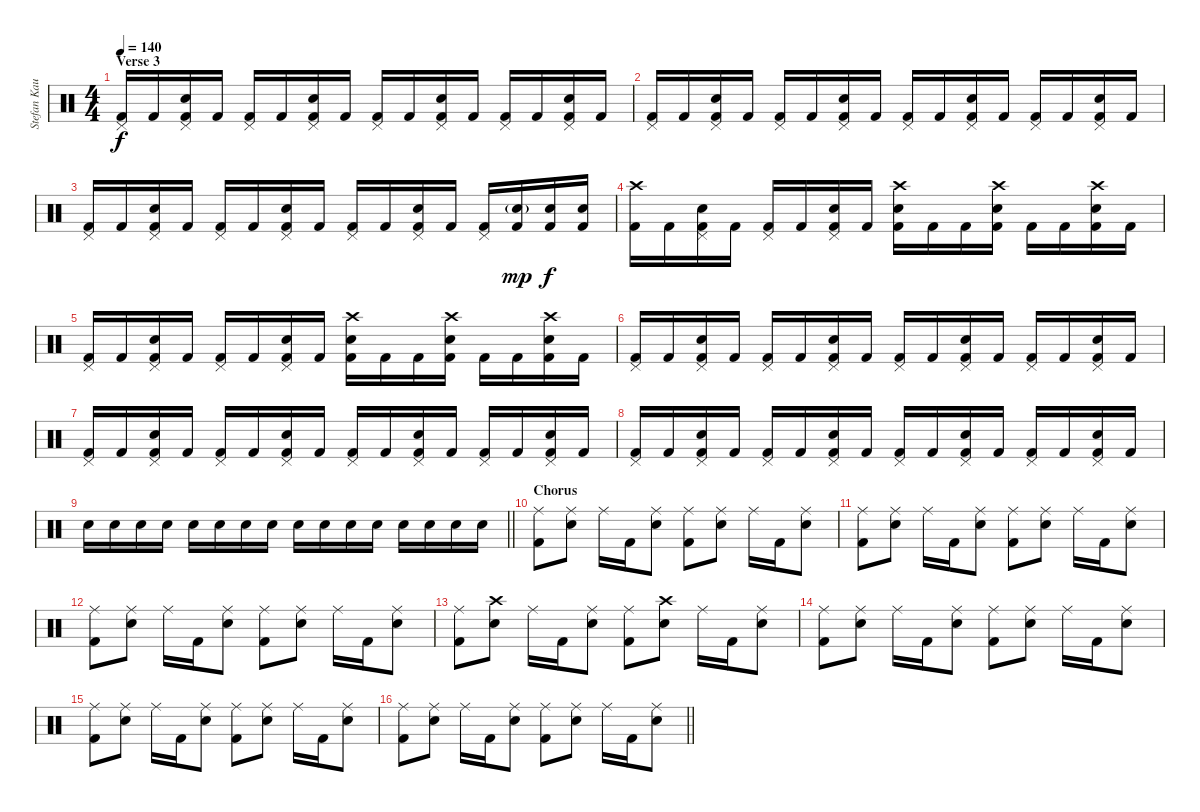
\track ("Stefan Kaufmann (Drums)" "Stefan Kau") {instrument percussion}
\staff {score}
\articulation defaults
\ts (4 4)
\section ("" "Verse 3")
\tempo 140
\clef neutral
\ks c
("Pedal Hi-Hat (hit)" "Kick (hit) 2").16{dy f} "Kick (hit) 2".16 ("Pedal Hi-Hat (hit)" "Snare (hit) 2" "Kick (hit) 2").16 "Kick (hit) 2".16 ("Pedal Hi-Hat (hit)" "Kick (hit) 2").16 "Kick (hit) 2".16 ("Pedal Hi-Hat (hit)" "Snare (hit) 2" "Kick (hit) 2").16 "Kick (hit) 2".16 ("Pedal Hi-Hat (hit)" "Kick (hit) 2").16 "Kick (hit) 2".16 ("Pedal Hi-Hat (hit)" "Snare (hit) 2" "Kick (hit) 2").16 "Kick (hit) 2".16 ("Pedal Hi-Hat (hit)" "Kick (hit) 2").16 "Kick (hit) 2".16 ("Pedal Hi-Hat (hit)" "Snare (hit) 2" "Kick (hit) 2").16 "Kick (hit) 2".16 |
("Pedal Hi-Hat (hit)" "Kick (hit) 2").16 "Kick (hit) 2".16 ("Pedal Hi-Hat (hit)" "Snare (hit) 2" "Kick (hit) 2").16 "Kick (hit) 2".16 ("Pedal Hi-Hat (hit)" "Kick (hit) 2").16 "Kick (hit) 2".16 ("Pedal Hi-Hat (hit)" "Snare (hit) 2" "Kick (hit) 2").16 "Kick (hit) 2".16 ("Pedal Hi-Hat (hit)" "Kick (hit) 2").16 "Kick (hit) 2".16 ("Pedal Hi-Hat (hit)" "Snare (hit) 2" "Kick (hit) 2").16 "Kick (hit) 2".16 ("Pedal Hi-Hat (hit)" "Kick (hit) 2").16 "Kick (hit) 2".16 ("Pedal Hi-Hat (hit)" "Snare (hit) 2" "Kick (hit) 2").16 "Kick (hit) 2".16 |
("Pedal Hi-Hat (hit)" "Kick (hit) 2").16 "Kick (hit) 2".16 ("Pedal Hi-Hat (hit)" "Snare (hit) 2" "Kick (hit) 2").16 "Kick (hit) 2".16 ("Pedal Hi-Hat (hit)" "Kick (hit) 2").16 "Kick (hit) 2".16 ("Pedal Hi-Hat (hit)" "Snare (hit) 2" "Kick (hit) 2").16 "Kick (hit) 2".16 ("Pedal Hi-Hat (hit)" "Kick (hit) 2").16 "Kick (hit) 2".16 ("Pedal Hi-Hat (hit)" "Snare (hit) 2" "Kick (hit) 2").16 "Kick (hit) 2".16 ("Pedal Hi-Hat (hit)" "Kick (hit) 2").16 ("Snare (hit) 2"{g} "Kick (hit) 2").16{dy mp} ("Snare (hit) 2" "Kick (hit) 2").16{dy f} ("Snare (hit) 2" "Kick (hit) 2").16 |
("Crash high (hit)" "Kick (hit) 2").16 "Kick (hit) 2".16 ("Pedal Hi-Hat (hit)" "Snare (hit) 2" "Kick (hit) 2").16 "Kick (hit) 2".16 ("Pedal Hi-Hat (hit)" "Kick (hit) 2").16 "Kick (hit) 2".16 ("Pedal Hi-Hat (hit)" "Snare (hit) 2" "Kick (hit) 2").16 "Kick (hit) 2".16 ("Crash high (hit)" "Snare (hit) 2" "Kick (hit) 2").16 "Kick (hit) 2".16 "Kick (hit) 2".16 ("Crash high (hit)" "Snare (hit) 2" "Kick (hit) 2").16 "Kick (hit) 2".16 "Kick (hit) 2".16 ("Crash high (hit)" "Snare (hit) 2" "Kick (hit) 2").16 "Kick (hit) 2".16 |
("Pedal Hi-Hat (hit)" "Kick (hit) 2").16 "Kick (hit) 2".16 ("Pedal Hi-Hat (hit)" "Snare (hit) 2" "Kick (hit) 2").16 "Kick (hit) 2".16 ("Pedal Hi-Hat (hit)" "Kick (hit) 2").16 "Kick (hit) 2".16 ("Pedal Hi-Hat (hit)" "Snare (hit) 2" "Kick (hit) 2").16 "Kick (hit) 2".16 ("Crash high (hit)" "Snare (hit) 2" "Kick (hit) 2").16 "Kick (hit) 2".16 "Kick (hit) 2".16 ("Crash high (hit)" "Snare (hit) 2" "Kick (hit) 2").16 "Kick (hit) 2".16 "Kick (hit) 2".16 ("Crash high (hit)" "Snare (hit) 2" "Kick (hit) 2").16 "Kick (hit) 2".16 |
("Pedal Hi-Hat (hit)" "Kick (hit) 2").16 "Kick (hit) 2".16 ("Pedal Hi-Hat (hit)" "Snare (hit) 2" "Kick (hit) 2").16 "Kick (hit) 2".16 ("Pedal Hi-Hat (hit)" "Kick (hit) 2").16 "Kick (hit) 2".16 ("Pedal Hi-Hat (hit)" "Snare (hit) 2" "Kick (hit) 2").16 "Kick (hit) 2".16 ("Pedal Hi-Hat (hit)" "Kick (hit) 2").16 "Kick (hit) 2".16 ("Pedal Hi-Hat (hit)" "Snare (hit) 2" "Kick (hit) 2").16 "Kick (hit) 2".16 ("Pedal Hi-Hat (hit)" "Kick (hit) 2").16 "Kick (hit) 2".16 ("Pedal Hi-Hat (hit)" "Snare (hit) 2" "Kick (hit) 2").16 "Kick (hit) 2".16 |
("Pedal Hi-Hat (hit)" "Kick (hit) 2").16 "Kick (hit) 2".16 ("Pedal Hi-Hat (hit)" "Snare (hit) 2" "Kick (hit) 2").16 "Kick (hit) 2".16 ("Pedal Hi-Hat (hit)" "Kick (hit) 2").16 "Kick (hit) 2".16 ("Pedal Hi-Hat (hit)" "Snare (hit) 2" "Kick (hit) 2").16 "Kick (hit) 2".16 ("Pedal Hi-Hat (hit)" "Kick (hit) 2").16 "Kick (hit) 2".16 ("Pedal Hi-Hat (hit)" "Snare (hit) 2" "Kick (hit) 2").16 "Kick (hit) 2".16 ("Pedal Hi-Hat (hit)" "Kick (hit) 2").16 "Kick (hit) 2".16 ("Pedal Hi-Hat (hit)" "Snare (hit) 2" "Kick (hit) 2").16 "Kick (hit) 2".16 |
("Pedal Hi-Hat (hit)" "Kick (hit) 2").16 "Kick (hit) 2".16 ("Pedal Hi-Hat (hit)" "Snare (hit) 2" "Kick (hit) 2").16 "Kick (hit) 2".16 ("Pedal Hi-Hat (hit)" "Kick (hit) 2").16 "Kick (hit) 2".16 ("Pedal Hi-Hat (hit)" "Snare (hit) 2" "Kick (hit) 2").16 "Kick (hit) 2".16 ("Pedal Hi-Hat (hit)" "Kick (hit) 2").16 "Kick (hit) 2".16 ("Pedal Hi-Hat (hit)" "Snare (hit) 2" "Kick (hit) 2").16 "Kick (hit) 2".16 ("Pedal Hi-Hat (hit)" "Kick (hit) 2").16 "Kick (hit) 2".16 ("Pedal Hi-Hat (hit)" "Snare (hit) 2" "Kick (hit) 2").16 "Kick (hit) 2".16 |
\barLineRight lightlight "Snare (hit) 2".16 "Snare (hit) 2".16 "Snare (hit) 2".16 "Snare (hit) 2".16 "Snare (hit) 2".16 "Snare (hit) 2".16 "Snare (hit) 2".16 "Snare (hit) 2".16 "Snare (hit) 2".16 "Snare (hit) 2".16 "Snare (hit) 2".16 "Snare (hit) 2".16 "Snare (hit) 2".16 "Snare (hit) 2".16 "Snare (hit) 2".16 "Snare (hit) 2".16
|
\section ("" "Chorus")
("Ride (middle)" "Kick (hit) 2").8 ("Ride (middle)" "Snare (hit) 2").8 "Ride (middle)".16 "Kick (hit) 2".16 ("Ride (middle)" "Snare (hit) 2").8 ("Ride (middle)" "Kick (hit) 2").8 ("Ride (middle)" "Snare (hit) 2").8 "Ride (middle)".16 "Kick (hit) 2".16 ("Ride (middle)" "Snare (hit) 2").8 |
("Ride (middle)" "Kick (hit) 2").8 ("Ride (middle)" "Snare (hit) 2").8 "Ride (middle)".16 "Kick (hit) 2".16 ("Ride (middle)" "Snare (hit) 2").8 ("Ride (middle)" "Kick (hit) 2").8 ("Ride (middle)" "Snare (hit) 2").8 "Ride (middle)".16 "Kick (hit) 2".16 ("Ride (middle)" "Snare (hit) 2").8 |
("Ride (middle)" "Kick (hit) 2").8 ("Ride (middle)" "Snare (hit) 2").8 "Ride (middle)".16 "Kick (hit) 2".16 ("Ride (middle)" "Snare (hit) 2").8 ("Ride (middle)" "Kick (hit) 2").8 ("Ride (middle)" "Snare (hit) 2").8 "Ride (middle)".16 "Kick (hit) 2".16 ("Ride (middle)" "Snare (hit) 2").8 |
("Ride (middle)" "Kick (hit) 2").8 ("Crash high (hit)" "Snare (hit) 2").8 "Ride (middle)".16 "Kick (hit) 2".16 ("Ride (middle)" "Snare (hit) 2").8 ("Ride (middle)" "Kick (hit) 2").8 ("Crash high (hit)" "Snare (hit) 2").8 "Ride (middle)".16 "Kick (hit) 2".16 ("Ride (middle)" "Snare (hit) 2").8 |
("Ride (middle)" "Kick (hit) 2").8 ("Ride (middle)" "Snare (hit) 2").8 "Ride (middle)".16 "Kick (hit) 2".16 ("Ride (middle)" "Snare (hit) 2").8 ("Ride (middle)" "Kick (hit) 2").8 ("Ride (middle)" "Snare (hit) 2").8 "Ride (middle)".16 "Kick (hit) 2".16 ("Ride (middle)" "Snare (hit) 2").8 |
("Ride (middle)" "Kick (hit) 2").8 ("Ride (middle)" "Snare (hit) 2").8 "Ride (middle)".16 "Kick (hit) 2".16 ("Ride (middle)" "Snare (hit) 2").8 ("Ride (middle)" "Kick (hit) 2").8 ("Ride (middle)" "Snare (hit) 2").8 "Ride (middle)".16 "Kick (hit) 2".16 ("Ride (middle)" "Snare (hit) 2").8 |
\barLineRight lightlight
("Ride (middle)" "Kick (hit) 2").8 ("Ride (middle)" "Snare (hit) 2").8 "Ride (middle)".16 "Kick (hit) 2".16 ("Ride (middle)" "Snare (hit) 2").8 ("Ride (middle)" "Kick (hit) 2").8 ("Ride (middle)" "Snare (hit) 2").8 "Ride (middle)".16 "Kick (hit) 2".16 ("Ride (middle)" "Snare (hit) 2").8
